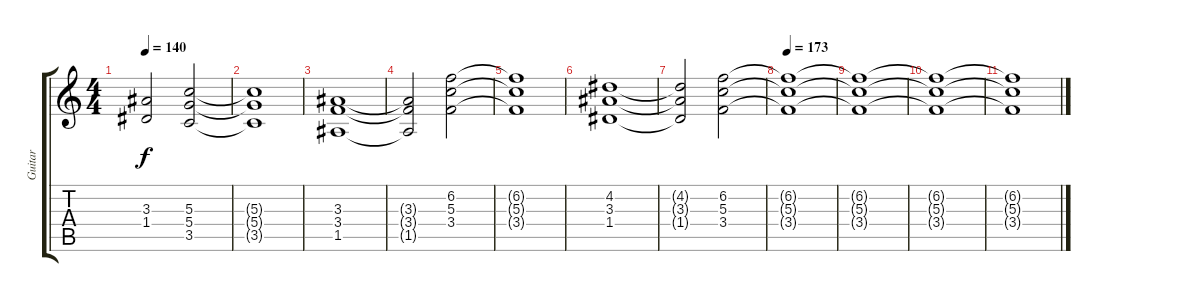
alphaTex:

\track ("Guitar" "Guitar") {instrument overdrivenguitar}
\staff {score tabs}
\tuning (E4 B3 G3 D3 A2 E2) {hide}
\ts (4 4)
\tempo 140
\clef g2
\ks c
(3.3{t} 1.4{t}).2{dy f} (5.3 5.4 3.5).2 |
(5.3{t} 5.4{t} 3.5{t}).1 |
(3.3 3.4 1.5).1 |
(3.3{t} 3.4{t} 1.5{t}).2 (6.2 5.3 3.4).2 |
(6.2{t} 5.3{t} 3.4{t}).1 |
(4.2 3.3 1.4).1 |
(4.2{t} 3.3{t} 1.4{t}).2 (6.2 5.3 3.4).2 |
\tempo 173
(6.2{t} 5.3{t} 3.4{t}).1 |
(6.2{t} 5.3{t} 3.4{t}).1 |
(6.2{t} 5.3{t} 3.4{t}).1 |
(6.2{t} 5.3{t} 3.4{t}).1
